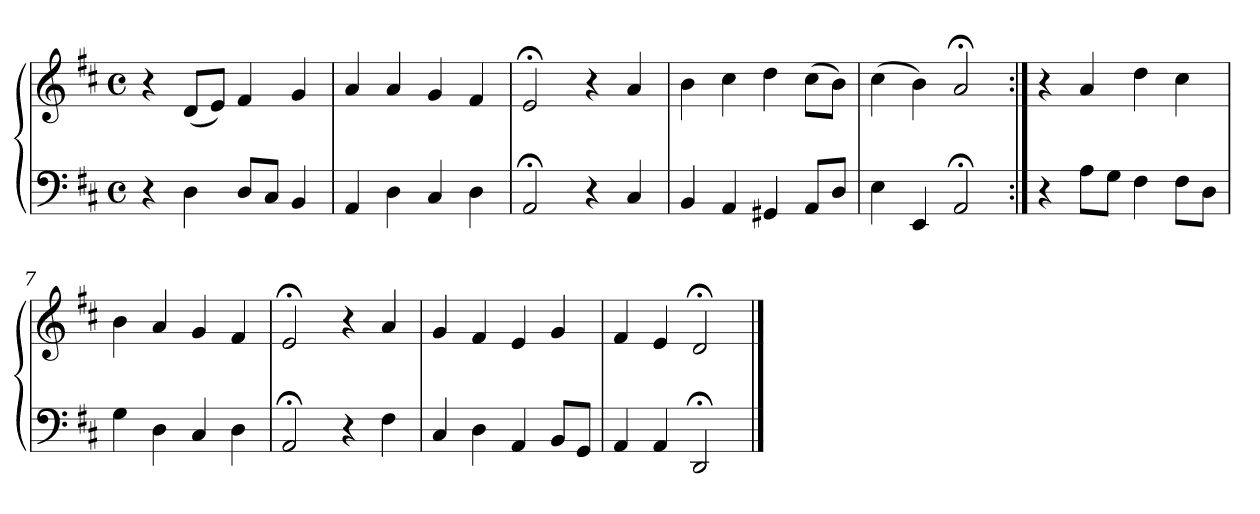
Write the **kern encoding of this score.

**kern	**kern
*part1	*part1
*staff2	*staff1
*clefF4	*clefG2
*k[f#c#]	*k[f#c#]
*M4/4	*M4/4
*met(c)	*met(c)
=1	=1
4r	4r
4D	(8dL
.	8eJ)
8DL	4f#
8C#J	.
4BB	4g
=2	=2
4AA	4a
4D	4a
4C#	4g
4D	4f#
=3	=3
2AA;<	2e;<
4r	4r
4C#	4a
=4	=4
4BB	4b
4AA	4cc#
4GG#X	4dd
8AAL	(8cc#L
8DJ	8bJ)
=5	=5
4E	(4cc#
4EE	4b)
2AA;<	2a;<
=6:|!	=6:|!
4r	4r
8AL	4a
8GJ	.
4F#	4dd
8F#L	4cc#
8DJ	.
!!LO:LB:g=z
=7	=7
4G	4b
4D	4a
4C#	4g
4D	4f#
=8	=8
2AA;<	2e;<
4r	4r
4F#	4a
=9	=9
4C#	4g
4D	4f#
4AA	4e
8BBL	4g
8GGJ	.
=10	=10
4AA	4f#
4AA	4e
2DD;<	2d;<
==	==
*-	*-
